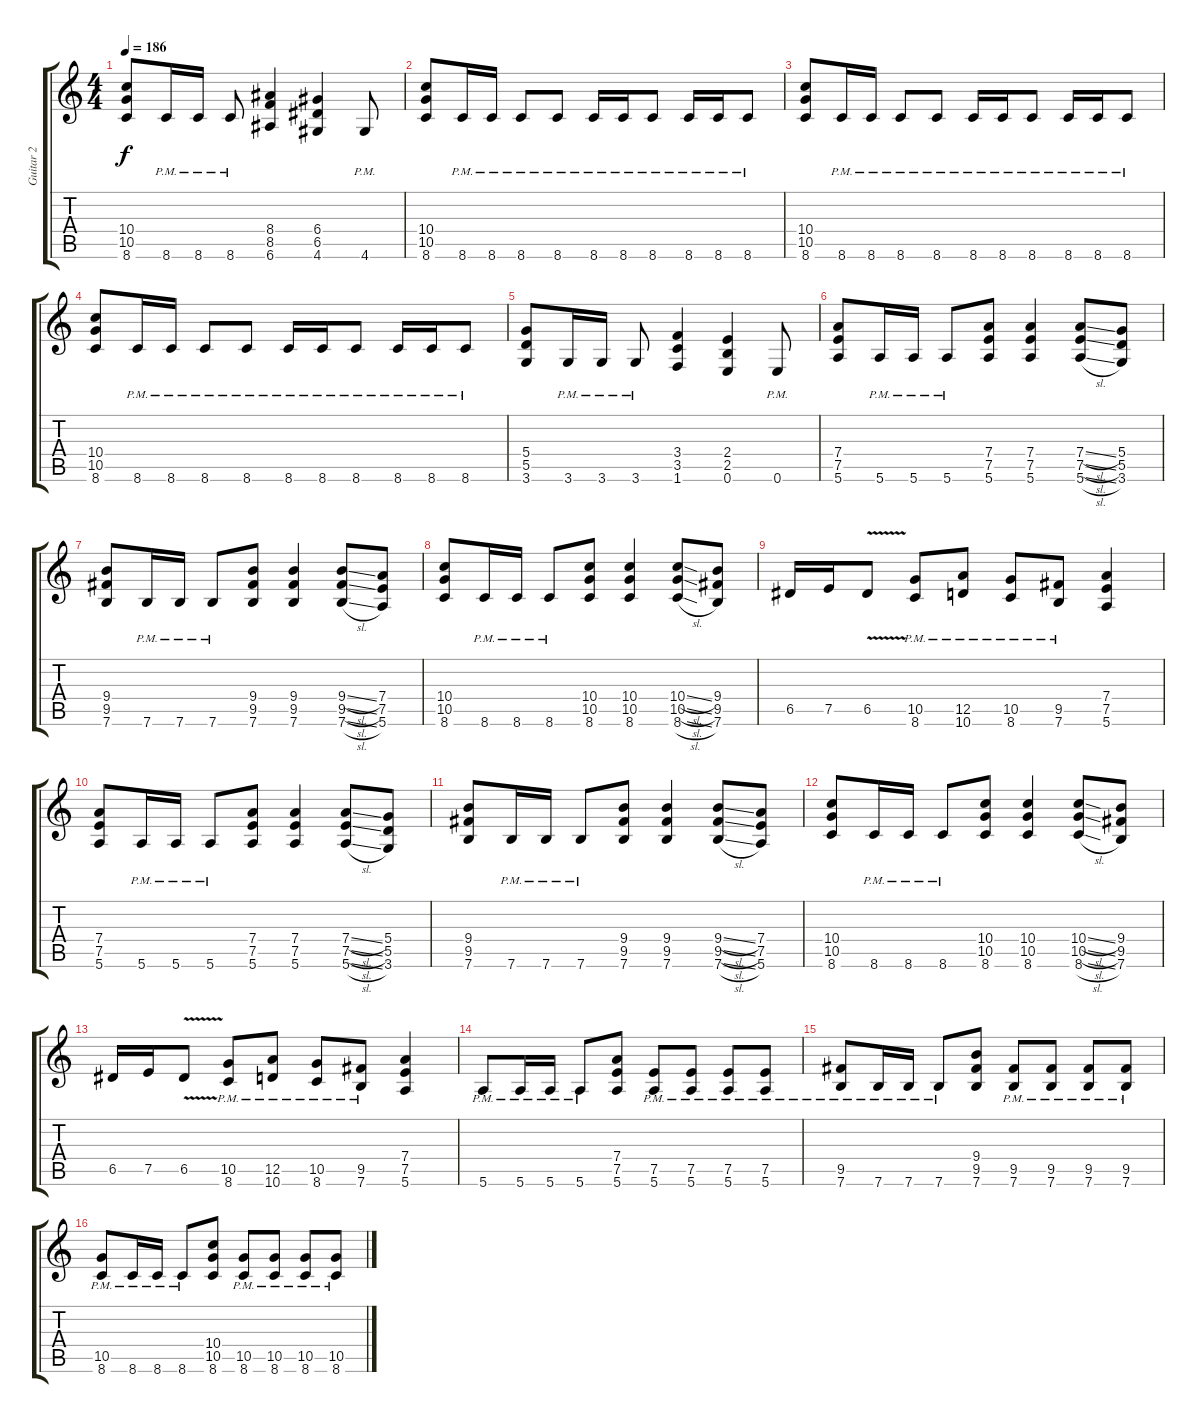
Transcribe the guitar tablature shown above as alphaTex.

\track ("Guitar 2" "Guitar 2") {instrument distortionguitar}
\staff {score tabs}
\tuning (E4 B3 G3 D3 A2 E2) {hide}
\ts (4 4)
\tempo 186
\clef g2
\ks c
(10.4 10.5 8.6).8{dy f} 8.6{pm}.16 8.6{pm}.16 8.6{pm}.8 (8.4 8.5 6.6).4 (6.4 6.5 4.6).4 4.6{pm}.8 |
(10.4 10.5 8.6).8 8.6{pm}.16 8.6{pm}.16 8.6{pm}.8 8.6{pm}.8 8.6{pm}.16 8.6{pm}.16 8.6{pm}.8 8.6{pm}.16 8.6{pm}.16 8.6{pm}.8 |
(10.4 10.5 8.6).8 8.6{pm}.16 8.6{pm}.16 8.6{pm}.8 8.6{pm}.8 8.6{pm}.16 8.6{pm}.16 8.6{pm}.8 8.6{pm}.16 8.6{pm}.16 8.6{pm}.8 |
(10.4 10.5 8.6).8 8.6{pm}.16 8.6{pm}.16 8.6{pm}.8 8.6{pm}.8 8.6{pm}.16 8.6{pm}.16 8.6{pm}.8 8.6{pm}.16 8.6{pm}.16 8.6{pm}.8 |
(5.4 5.5 3.6).8 3.6{pm}.16 3.6{pm}.16 3.6{pm}.8 (3.4 3.5 1.6).4 (2.4 2.5 0.6).4 0.6{pm}.8 |
(7.4 7.5 5.6).8 5.6{pm}.16 5.6{pm}.16 5.6{pm}.8 (7.4 7.5 5.6).8 (7.4 7.5 5.6).4 (7.4{sl} 7.5{sl} 5.6{sl}).8 (5.4 5.5 3.6).8 |
(9.4 9.5 7.6).8 7.6{pm}.16 7.6{pm}.16 7.6{pm}.8 (9.4 9.5 7.6).8 (9.4 9.5 7.6).4 (9.4{sl} 9.5{sl} 7.6{sl}).8 (7.4 7.5 5.6).8 |
(10.4 10.5 8.6).8 8.6{pm}.16 8.6{pm}.16 8.6{pm}.8 (10.4 10.5 8.6).8 (10.4 10.5 8.6).4 (10.4{sl} 10.5{sl} 8.6{sl}).8 (9.4 9.5 7.6).8 |
6.5.16 7.5.16 6.5{v}.8 (10.5{pm} 8.6{pm}).8 (12.5{pm} 10.6{pm}).8 (10.5{pm} 8.6{pm}).8 (9.5{pm} 7.6{pm}).8 (7.4 7.5 5.6).4 |
(7.4 7.5 5.6).8 5.6{pm}.16 5.6{pm}.16 5.6{pm}.8 (7.4 7.5 5.6).8 (7.4 7.5 5.6).4 (7.4{sl} 7.5{sl} 5.6{sl}).8 (5.4 5.5 3.6).8 |
(9.4 9.5 7.6).8 7.6{pm}.16 7.6{pm}.16 7.6{pm}.8 (9.4 9.5 7.6).8 (9.4 9.5 7.6).4 (9.4{sl} 9.5{sl} 7.6{sl}).8 (7.4 7.5 5.6).8 |
(10.4 10.5 8.6).8 8.6{pm}.16 8.6{pm}.16 8.6{pm}.8 (10.4 10.5 8.6).8 (10.4 10.5 8.6).4 (10.4{sl} 10.5{sl} 8.6{sl}).8 (9.4 9.5 7.6).8 |
6.5.16 7.5.16 6.5{v}.8 (10.5{pm} 8.6{pm}).8 (12.5{pm} 10.6{pm}).8 (10.5{pm} 8.6{pm}).8 (9.5{pm} 7.6{pm}).8 (7.4 7.5 5.6).4 |
5.6{pm}.8 5.6{pm}.16 5.6{pm}.16 5.6{pm}.8 (7.4 7.5 5.6).8 (7.5{pm} 5.6{pm}).8 (7.5{pm} 5.6{pm}).8 (7.5{pm} 5.6{pm}).8 (7.5{pm} 5.6{pm}).8 |
(9.5{pm} 7.6{pm}).8 7.6{pm}.16 7.6{pm}.16 7.6{pm}.8 (9.4 9.5 7.6).8 (9.5{pm} 7.6{pm}).8 (9.5{pm} 7.6{pm}).8 (9.5{pm} 7.6{pm}).8 (9.5{pm} 7.6{pm}).8 |
(10.5{pm} 8.6{pm}).8 8.6{pm}.16 8.6{pm}.16 8.6{pm}.8 (10.4 10.5 8.6).8 (10.5{pm} 8.6{pm}).8 (10.5{pm} 8.6{pm}).8 (10.5{pm} 8.6{pm}).8 (10.5{pm} 8.6{pm}).8
